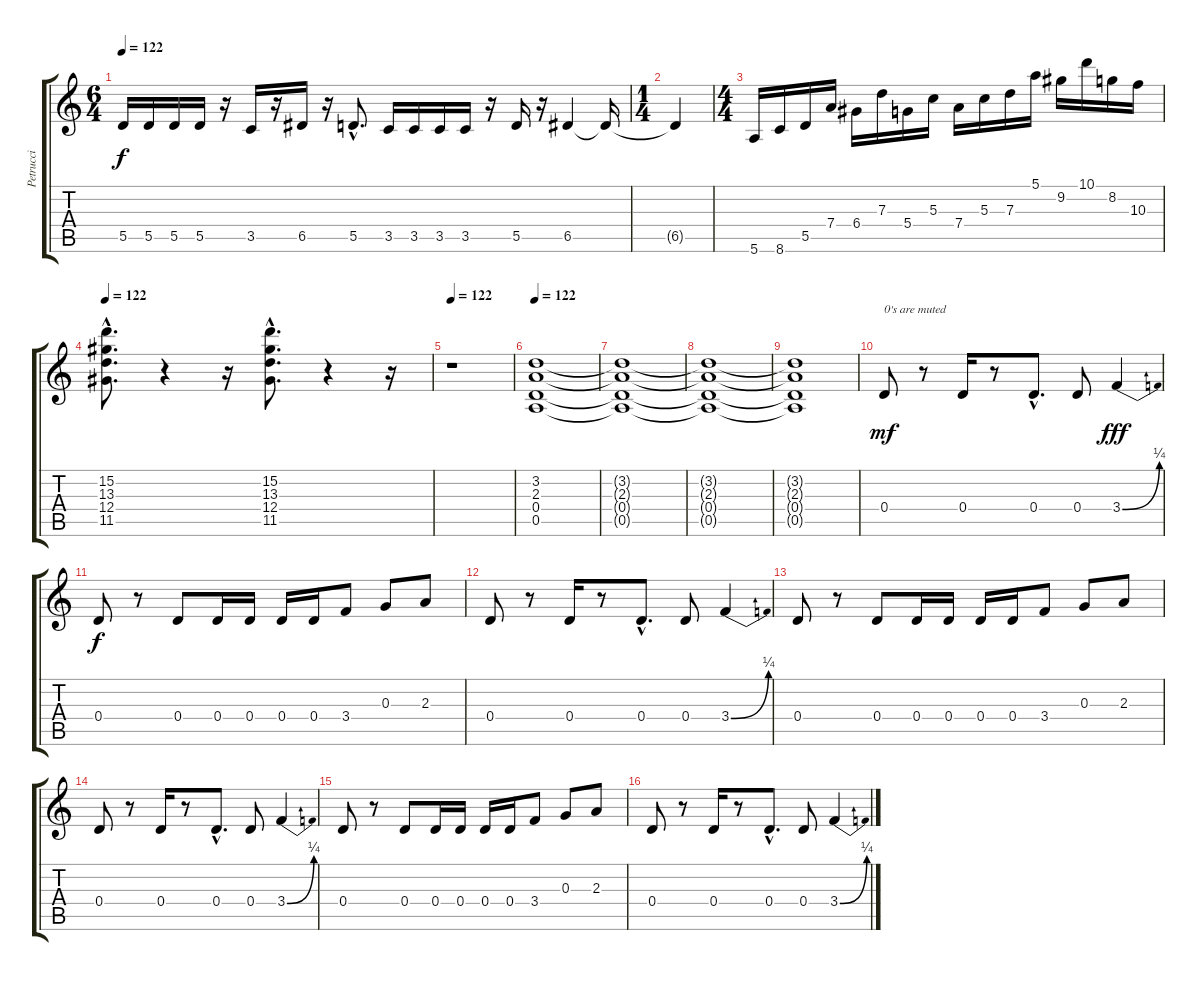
\track ("Petrucci" "Petrucci") {instrument distortionguitar}
\staff {score tabs}
\tuning (E4 B3 G3 D3 A2 E2) {hide}
\ts (6 4)
\tempo 122
\clef g2
\ks c
5.5.16{dy f} 5.5.16 5.5.16 5.5.16 r.16 3.5.16 r.16 6.5.16 r.16 5.5{hac}.8{d} 3.5.16 3.5.16 3.5.16 3.5.16 r.16 5.5.16 r.16 6.5.4 6.5{t}.16 |
\ts (1 4)
6.5{t}.4 |
\ts (4 4)
5.6.16 8.6.16 5.5.16 7.4.16 6.4.16 7.3.16 5.4.16 5.3.16 7.4.16 5.3.16 7.3.16 5.1.16 9.2.16 10.1.16 8.2.16 10.3.16 |
\tempo 122
(15.2{hac} 13.3{hac} 12.4{hac} 11.5{hac}).8{d} r.4 r.16 (15.2{hac} 13.3{hac} 12.4{hac} 11.5{hac}).8{d} r.4 r.16 |
\tempo 122
r.1 |
\tempo 122
(3.2 2.3 0.4 0.5).1 |
(3.2{t} 2.3{t} 0.4{t} 0.5{t}).1 |
(3.2{t} 2.3{t} 0.4{t} 0.5{t}).1 |
(3.2{t} 2.3{t} 0.4{t} 0.5{t}).1 |
0.4.8{txt "0's are muted" dy mf instrument acousticguitarsteel} r.8 0.4.16 r.8 0.4{hac}.8{d} 0.4.8 3.4{be (bend 0 0 60 1)}.4{dy fff} |
0.4.8{dy f} r.8 0.4.8 0.4.16 0.4.16 0.4.16 0.4.16 3.4.8 0.3.8 2.3.8 |
0.4.8 r.8 0.4.16 r.8 0.4{hac}.8{d} 0.4.8 3.4{be (bend 0 0 60 1)}.4 |
0.4.8 r.8 0.4.8 0.4.16 0.4.16 0.4.16 0.4.16 3.4.8 0.3.8 2.3.8 |
0.4.8 r.8 0.4.16 r.8 0.4{hac}.8{d} 0.4.8 3.4{be (bend 0 0 60 1)}.4 |
0.4.8 r.8 0.4.8 0.4.16 0.4.16 0.4.16 0.4.16 3.4.8 0.3.8 2.3.8 |
0.4.8 r.8 0.4.16 r.8 0.4{hac}.8{d} 0.4.8 3.4{be (bend 0 0 60 1)}.4
